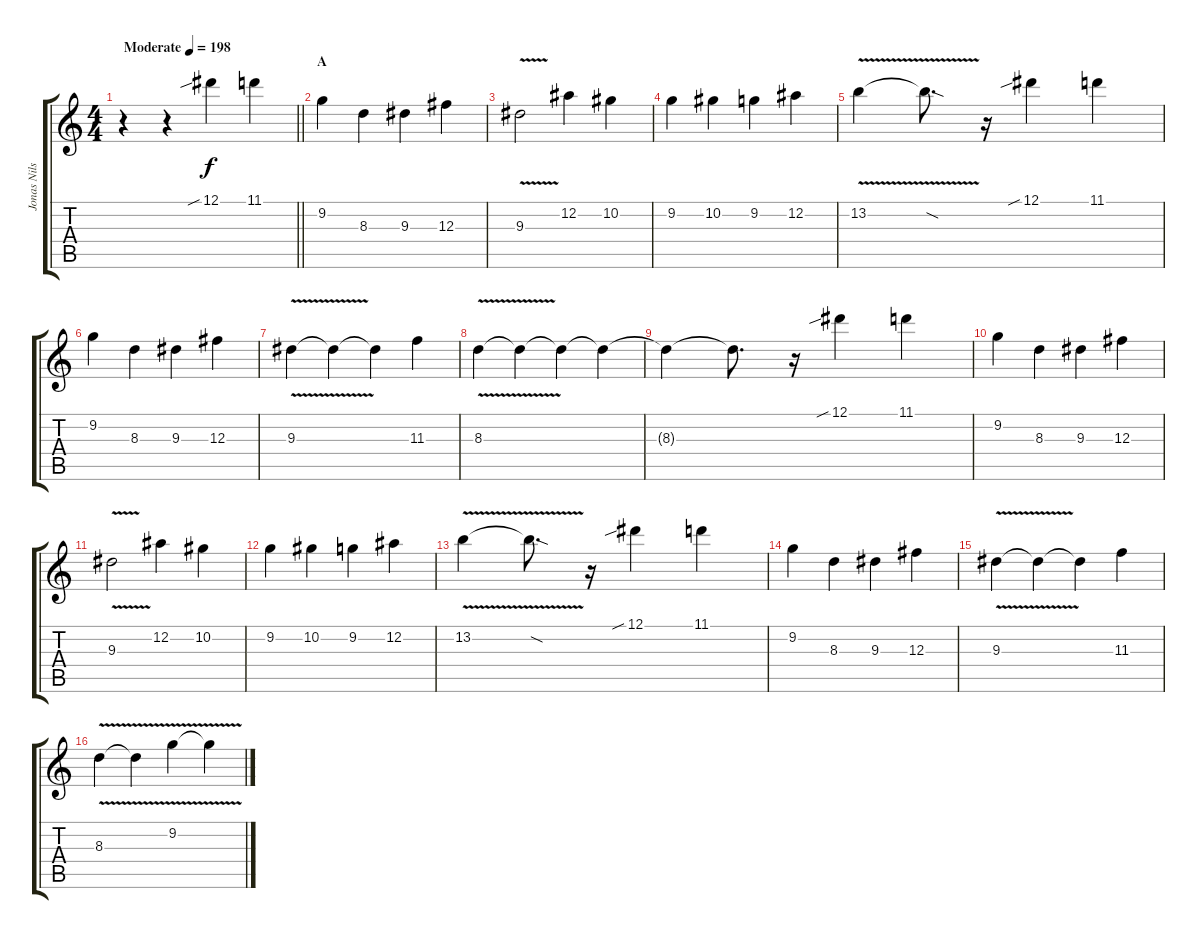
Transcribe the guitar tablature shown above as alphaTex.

\track ("Jonas Nilsson       (Lead Guitar)" "Jonas Nils") {instrument distortionguitar}
\staff {score tabs}
\tuning (Eb4 Bb3 Gb3 Db3 Ab2 Eb2) {hide}
\ts (4 4)
\tempo (198 "Moderate")
\clef g2
\barLineRight lightlight
\ks c
r.4{dy f instrument distortionguitar} r.4 12.1{sib}.4 11.1.4 |
\section ("" "A")
9.2.4 8.3.4 9.3.4 12.3.4 |
9.3{v}.2 12.2.4 10.2.4 |
9.2.4 10.2.4 9.2.4 12.2.4 |
13.2{v}.4 13.2{sod t}.8{d} r.16 12.1{sib}.4 11.1.4 |
9.2.4 8.3.4 9.3.4 12.3.4 |
9.3{v}.4 9.3{t}.4 9.3{t}.4 11.3.4 |
8.3{v}.4 8.3{t}.4 8.3{t}.4 8.3{t}.4 |
8.3{t}.4 8.3{t}.8{d} r.16 12.1{sib}.4 11.1.4 |
9.2.4 8.3.4 9.3.4 12.3.4 |
9.3{v}.2 12.2.4 10.2.4 |
9.2.4 10.2.4 9.2.4 12.2.4 |
13.2{v}.4 13.2{sod t}.8{d} r.16 12.1{sib}.4 11.1.4 |
9.2.4 8.3.4 9.3.4 12.3.4 |
9.3{v}.4 9.3{t}.4 9.3{t}.4 11.3.4 |
8.3{v}.4 8.3{t}.4 9.2{v}.4 9.2{t}.4
